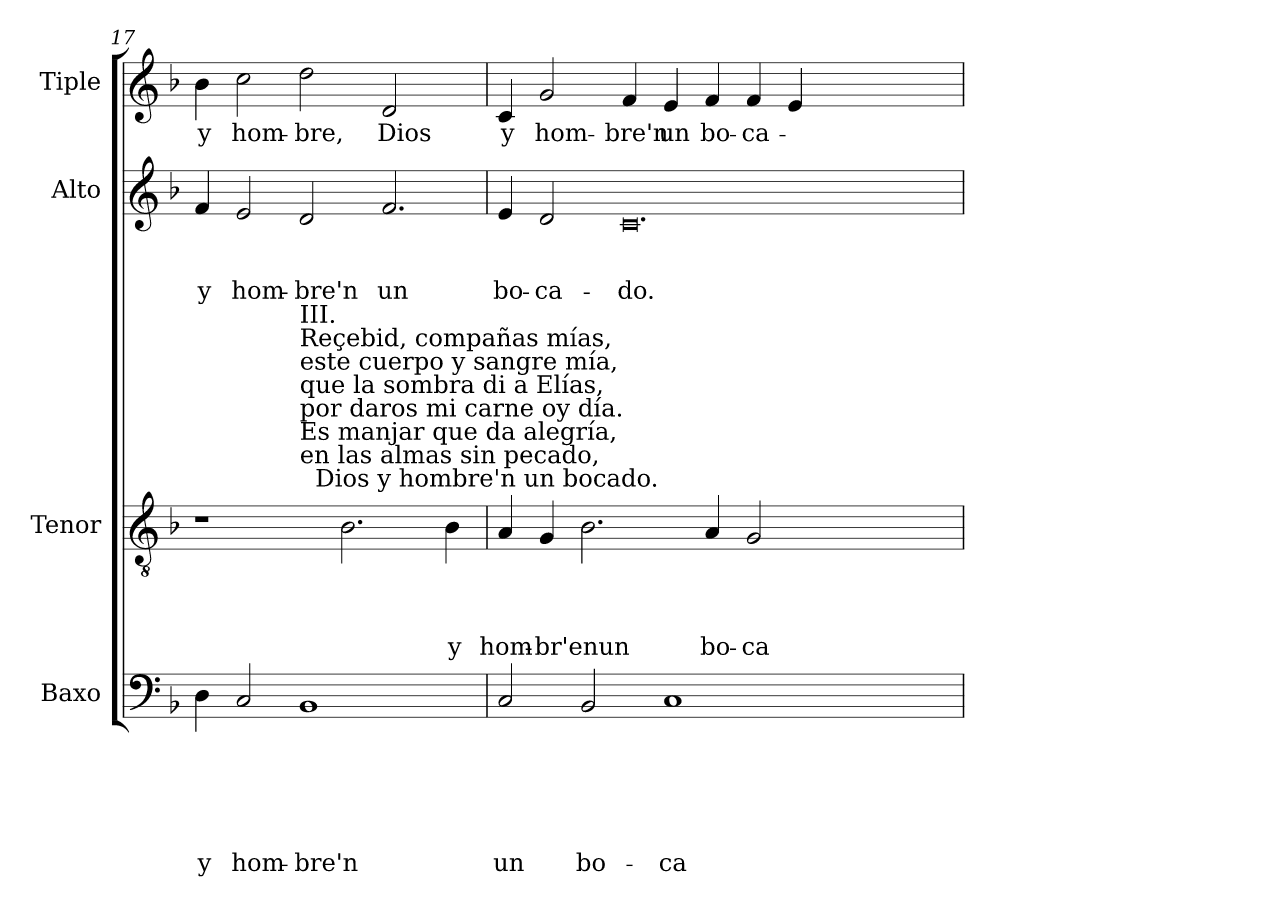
**kern	**text	**text	**text	**text	**text	**text	**kern	**text	**text	**text	**text	**kern	**text	**text	**text	**kern	**text
*part4	*part4	*part4	*part4	*part4	*part4	*part4	*part3	*part3	*part3	*part3	*part3	*part2	*part2	*part2	*part2	*part1	*part1
*staff4	*staff4	*staff4	*staff4	*staff4	*staff4	*staff4	*staff3	*staff3	*staff3	*staff3	*staff3	*staff2	*staff2	*staff2	*staff2	*staff1	*staff1
*I"Baxo	*	*	*	*	*	*	*I"Tenor	*	*	*	*	*I"Alto	*	*	*	*I"Tiple	*
*clefF4	*	*	*	*	*	*	*clefGv2	*	*	*	*	*clefG2	*	*	*	*clefG2	*
*k[b-]	*	*	*	*	*	*	*k[b-]	*	*	*	*	*k[b-]	*	*	*	*k[b-]	*
*F:	*	*	*	*	*	*	*F:	*	*	*	*	*F:	*	*	*	*F:	*
=17	=17	=17	=17	=17	=17	=17	=17	=17	=17	=17	=17	=17	=17	=17	=17	=17	=17
!	!	!	!	!	!	!LO:LY:b	!	!	!	!	!	!	!	!	!LO:LY:b	!	!LO:LY:b
*	*	*	*	*	*	*	*^	*	*	*	*	*	*	*	*	*	*
4D\	.	.	.	.	.	y	1r	2.ryy	.	.	.	.	4f/	.	.	y	4b-\	y
!	!	!	!	!	!	!LO:LY:b	!	!	!	!	!	!	!	!	!	!LO:LY:b	!	!LO:LY:b
2C/	.	.	.	.	.	hom-	.	.	.	.	.	.	2e/	.	.	hom-	2cc\	hom-
!	!	!	!	!	!	!	!	!LO:TX:a:t=III.\nReçebid, compañas mías,\neste cuerpo y sangre mía,\nque la sombra di a Elías,\npor daros mi carne oy día.\nEs manjar que da alegría,\nen las almas sin pecado,\n   Dios y hombre'n un bocado.	!	!	!	!	!	!	!	!	!	!
!	!	!	!	!	!	!LO:LY:b	!	!	!	!	!	!	!	!	!	!LO:LY:b	!	!LO:LY:b
1BB-	.	.	.	.	.	-bre'n	.	1ryy	.	.	.	.	2d/	.	.	-bre'n	2dd\	-bre,
.	.	.	.	.	.	.	2.B-\	.	.	.	.	.	.	.	.	.	.	.
!	!	!	!	!	!	!	!	!	!	!	!	!	!	!	!	!LO:LY:b	!	!LO:LY:b
.	.	.	.	.	.	.	.	.	.	.	.	.	2.f/	.	.	un	2d/	Dios
!	!	!	!	!	!	!	!	!	!	!	!	!LO:LY:b	!	!	!	!	!	!
4ryy	.	.	.	.	.	.	4B-\	4ryy	.	.	.	y	.	.	.	.	4ryy	.
=18	=18	=18	=18	=18	=18	=18	=18	=18	=18	=18	=18	=18	=18	=18	=18	=18	=18	=18
!	!	!	!	!	!	!LO:LY:b	!	!	!	!	!	!LO:LY:b	!	!	!	!LO:LY:b	!	!LO:LY:b
*	*	*	*	*	*	*	*v	*v	*	*	*	*	*	*	*	*	*	*
2C/	.	.	.	.	.	un	4A/	.	.	.	hom-	4e/	.	.	bo-	4c/	y
!	!	!	!	!	!	!	!	!	!	!	!LO:LY:b	!	!	!	!LO:LY:b	!	!LO:LY:b
.	.	.	.	.	.	.	4G/	.	.	.	-br'enun	2d/	.	.	-ca-	2g/	hom-
!	!	!	!	!	!	!LO:LY:b	!	!	!	!	!	!	!	!	!	!	!
2BB-/	.	.	.	.	.	bo-	2.B-\	.	.	.	.	.	.	.	.	.	.
!	!	!	!	!	!	!	!	!	!	!	!	!	!	!	!LO:LY:b	!	!LO:LY:b
.	.	.	.	.	.	.	.	.	.	.	.	0.c	.	.	-do.	4f/	-bre'n
!	!	!	!	!	!	!LO:LY:b	!	!	!	!	!	!	!	!	!	!	!LO:LY:b
1C	.	.	.	.	.	-ca-	.	.	.	.	.	.	.	.	.	4e/	un
!	!	!	!	!	!	!	!	!	!	!	!LO:LY:b	!	!	!	!	!	!LO:LY:b
.	.	.	.	.	.	.	4A/	.	.	.	bo-	.	.	.	.	4f/	bo-
!	!	!	!	!	!	!	!	!	!	!	!LO:LY:b	!	!	!	!	!	!LO:LY:b
.	.	.	.	.	.	.	2G/	.	.	.	-ca-	.	.	.	.	4f/	-ca-
.	.	.	.	.	.	.	.	.	.	.	.	.	.	.	.	4e/	.
1..ryy	.	.	.	.	.	.	1..ryy	.	.	.	.	.	.	.	.	1..ryy	.
=	=	=	=	=	=	=	=	=	=	=	=	=	=	=	=	=	=
*-	*-	*-	*-	*-	*-	*-	*-	*-	*-	*-	*-	*-	*-	*-	*-	*-	*-
